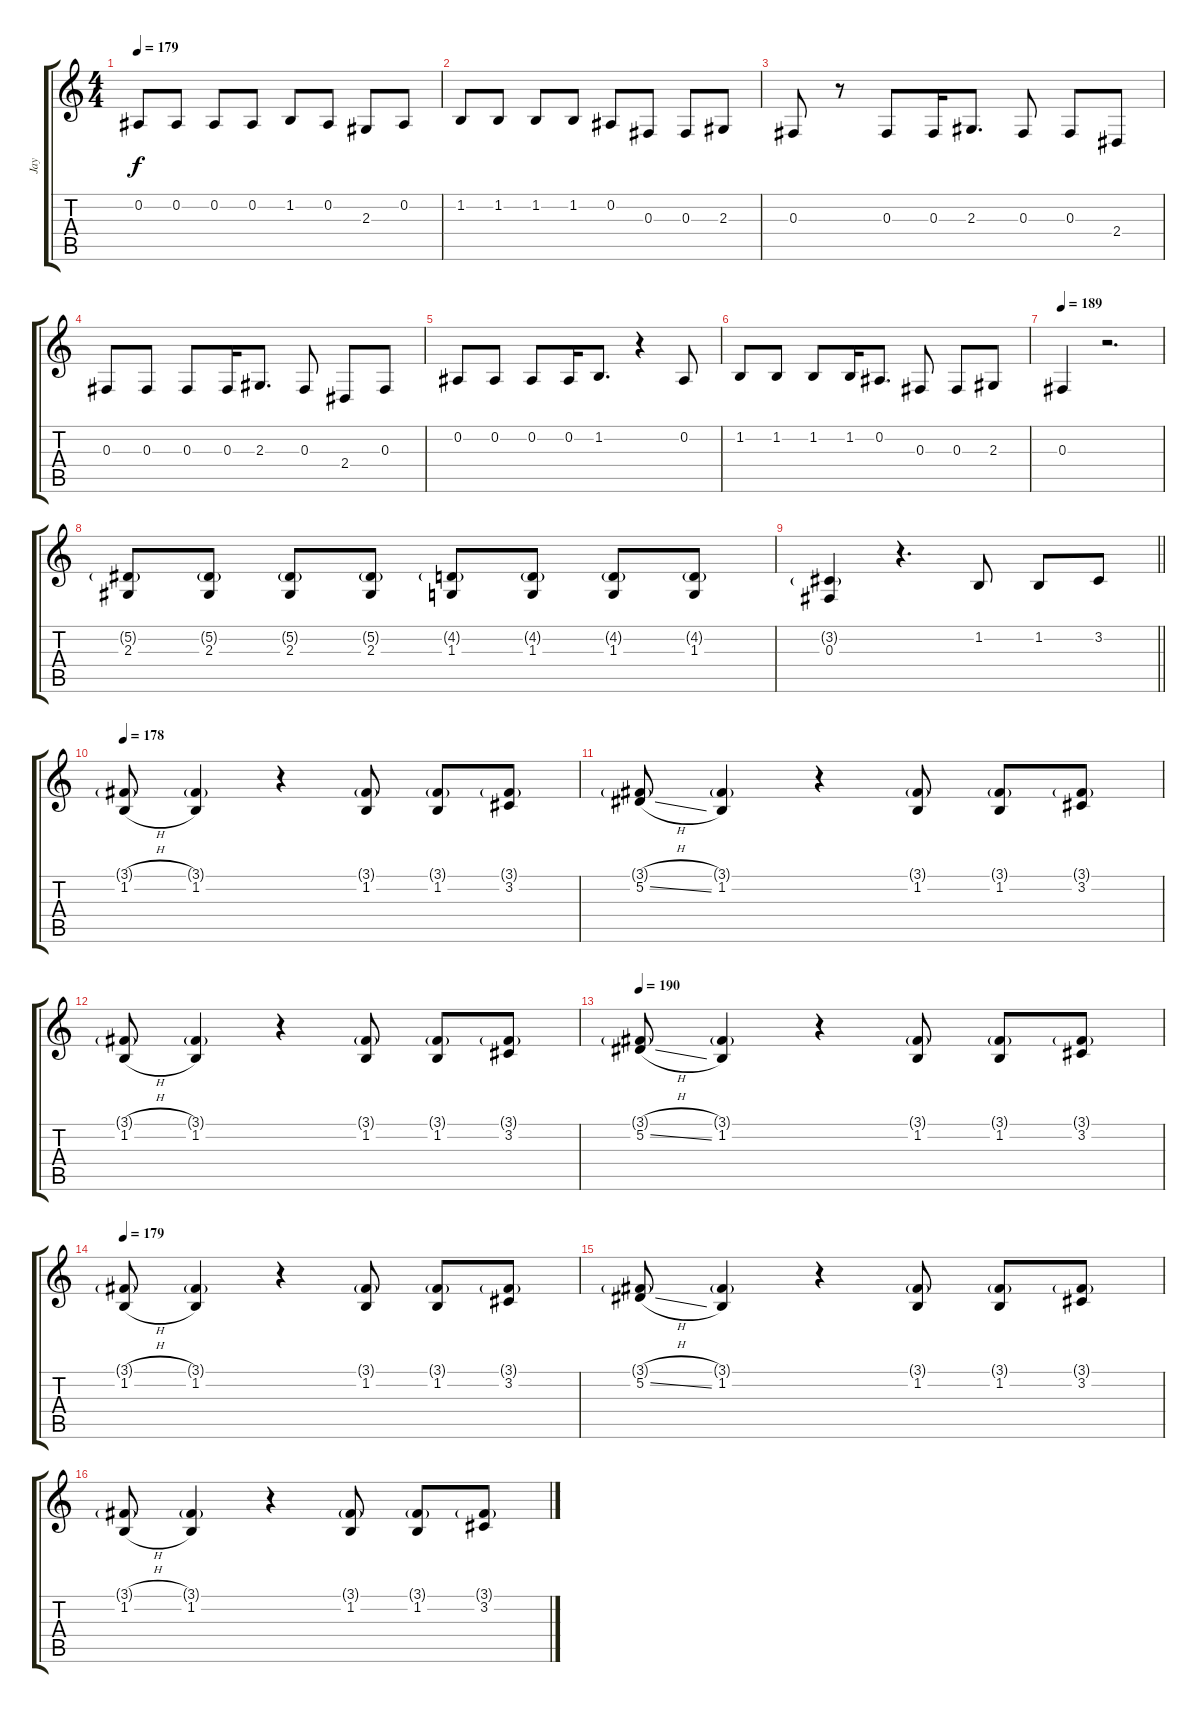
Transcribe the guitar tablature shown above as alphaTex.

\track ("Jay" "Jay") {instrument bassoon}
\staff {score tabs}
\tuning (Eb4 Bb3 Gb3 Db3 Ab2 Eb2) {hide}
\ts (4 4)
\tempo 179
\clef g2
\ks c
0.2.8{dy f} 0.2.8 0.2.8 0.2.8 1.2.8 0.2.8 2.3.8 0.2.8 |
1.2.8 1.2.8 1.2.8 1.2.8 0.2.8 0.3.8 0.3.8 2.3.8 |
0.3.8 r.8 0.3.8 0.3.16 2.3.8{d} 0.3.8 0.3.8 2.4.8 |
0.3.8 0.3.8 0.3.8 0.3.16 2.3.8{d} 0.3.8 2.4.8 0.3.8 |
0.2.8 0.2.8 0.2.8 0.2.16 1.2.8{d} r.4 0.2.8 |
1.2.8 1.2.8 1.2.8 1.2.16 0.2.8{d} 0.3.8 0.3.8 2.3.8 |
\tempo 189
0.3.4 r.2{d} |
(5.2{g} 2.3).8 (5.2{g} 2.3).8 (5.2{g} 2.3).8 (5.2{g} 2.3).8 (4.2{g} 1.3).8 (4.2{g} 1.3).8 (4.2{g} 1.3).8 (4.2{g} 1.3).8 |
\barLineRight lightlight
(3.2{g} 0.3).4 r.4{d} 1.2.8 1.2.8 3.2.8 |
\section ("" "")
\tempo 178
(3.1{h g} 1.2{h}).8 (3.1{g} 1.2).4 r.4 (3.1{g} 1.2).8 (3.1{g} 1.2).8 (3.1{g} 3.2).8 |
(3.1{h g} 5.2{sl}).8 (3.1{g} 1.2).4 r.4 (3.1{g} 1.2).8 (3.1{g} 1.2).8 (3.1{g} 3.2).8 |
(3.1{h g} 1.2{h}).8 (3.1{g} 1.2).4 r.4 (3.1{g} 1.2).8 (3.1{g} 1.2).8 (3.1{g} 3.2).8 |
\tempo 190
(3.1{h g} 5.2{sl}).8 (3.1{g} 1.2).4 r.4 (3.1{g} 1.2).8 (3.1{g} 1.2).8 (3.1{g} 3.2).8 |
\tempo 179
(3.1{h g} 1.2{h}).8 (3.1{g} 1.2).4 r.4 (3.1{g} 1.2).8 (3.1{g} 1.2).8 (3.1{g} 3.2).8 |
(3.1{h g} 5.2{sl}).8 (3.1{g} 1.2).4 r.4 (3.1{g} 1.2).8 (3.1{g} 1.2).8 (3.1{g} 3.2).8 |
(3.1{h g} 1.2{h}).8 (3.1{g} 1.2).4 r.4 (3.1{g} 1.2).8 (3.1{g} 1.2).8 (3.1{g} 3.2).8
